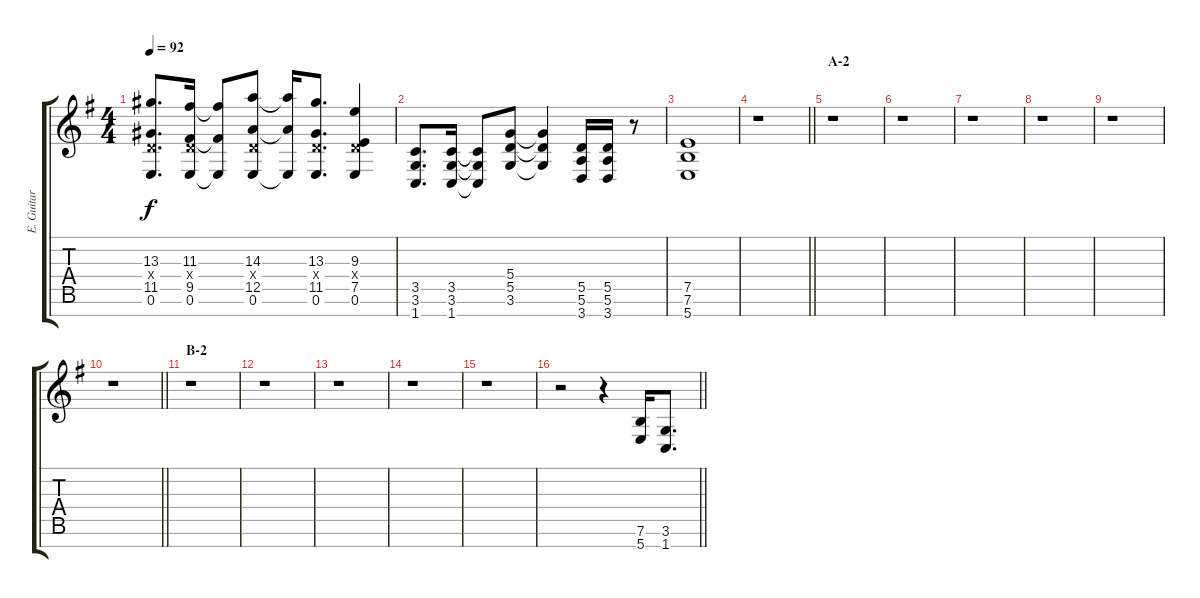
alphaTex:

\track ("E. Guitar I" "E. Guitar ") {instrument overdrivenguitar}
\staff {score tabs}
\tuning (E4 B3 G3 D3 A2 E2 B1) {hide}
\ts (4 4)
\tempo 92
\clef g2
\ks eminor
(13.3 0.4{x} 11.5 0.6).8{d dy f} (11.3 0.4{x} 9.5 0.6).16 (11.3{t} 9.5{t} 0.6{t}).8 (14.3 0.4{x} 12.5 0.6).8 (14.3{t} 12.5{t} 0.6{t}).16 (13.3 0.4{x} 11.5 0.6).8{d} (9.3 0.4{x} 7.5 0.6).4 |
(3.5 3.6 1.7).8{d} (3.5 3.6 1.7).16 (3.5{t} 3.6{t} 1.7{t}).8 (5.4 5.5 3.6).8 (5.4{t} 5.5{t} 3.6{t}).4 (5.5 5.6 3.7).16 (5.5 5.6 3.7).16 r.8 |
(7.5 7.6 5.7).1 |
\barLineRight lightlight
r.1 |
\section ("" "A-2")
r.1 |
r.1 |
r.1 |
r.1 |
r.1 |
\barLineRight lightlight
r.1 |
\section ("" "B-2")
r.1 |
r.1 |
r.1 |
r.1 |
r.1 |
\barLineRight lightlight
r.2 r.4 (7.6 5.7).16 (3.6 1.7).8{d}
